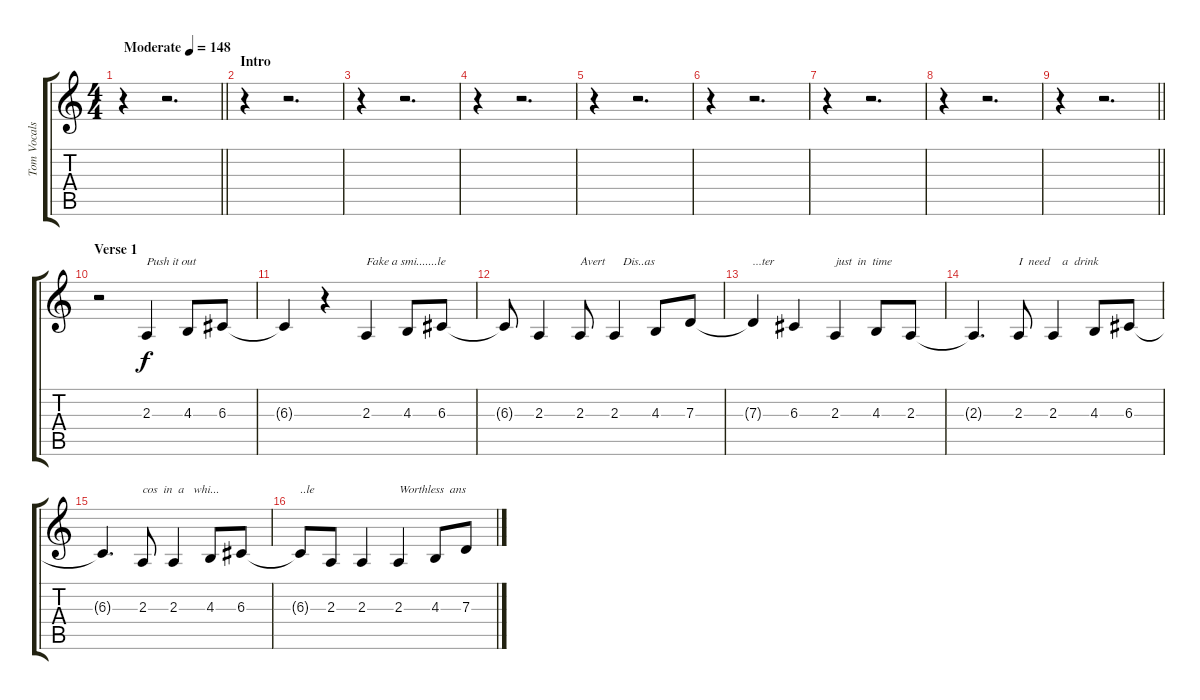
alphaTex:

\track ("Tom Vocals" "Tom Vocals") {instrument clarinet}
\staff {score tabs}
\tuning (E4 B3 G3 D3 A2 E2) {hide}
\ts (4 4)
\tempo (148 "Moderate")
\clef g2
\barLineRight lightlight
\ks c
r.4{dy f instrument clarinet} r.2{d} |
\section ("" "Intro")
r.4 r.2{d} |
r.4 r.2{d} |
r.4 r.2{d} |
r.4 r.2{d} |
r.4 r.2{d} |
r.4 r.2{d} |
r.4 r.2{d} |
\barLineRight lightlight
r.4 r.2{d} |
\section ("" "Verse 1")
r.2 2.3.4{txt "Push it out"} 4.3.8 6.3.8 |
6.3{t}.4 r.4 2.3.4{txt "Fake a smi.......le"} 4.3.8 6.3.8 |
6.3{t}.8 2.3.4 2.3.8{txt "Avert      Dis..as"} 2.3.4 4.3.8 7.3.8 |
7.3{t}.4{txt "...ter"} 6.3.4 2.3.4{txt "just  in  time"} 4.3.8 2.3.8 |
2.3{t}.4{d} 2.3.8{txt "I  need    a  drink"} 2.3.4 4.3.8 6.3.8 |
6.3{t}.4{d} 2.3.8{txt "cos  in  a   whi..."} 2.3.4 4.3.8 6.3.8 |
6.3{t}.8{txt "..le"} 2.3.8 2.3.4 2.3.4{txt "Worthless  ans"} 4.3.8 7.3.8
